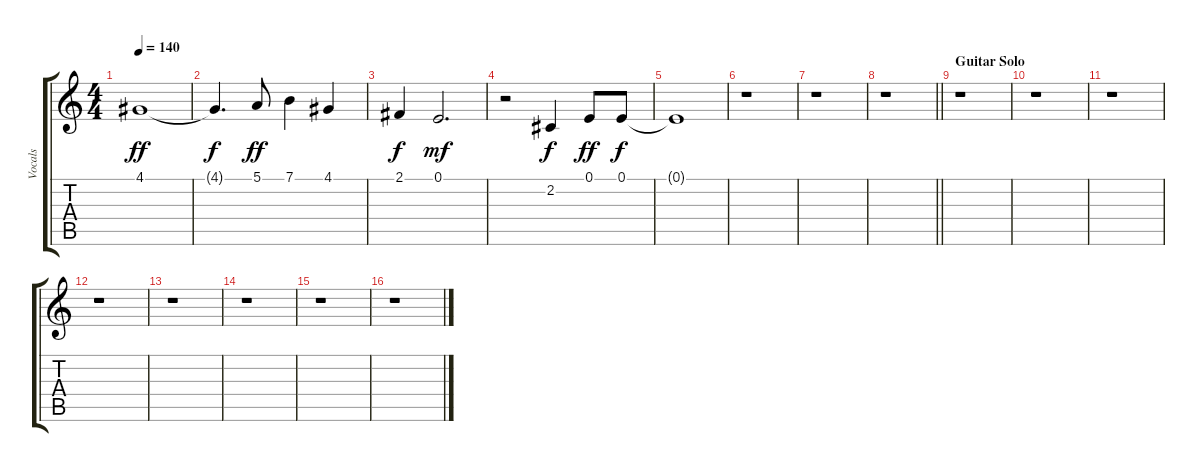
\track ("Vocals" "Vocals") {instrument harmonica}
\staff {score tabs}
\tuning (E4 B3 G3 D3 A2 E2) {hide}
\ts (4 4)
\tempo 140
\clef g2
\ks c
4.1.1{dy ff} |
4.1{t}.4{d dy f} 5.1.8{dy ff} 7.1.4 4.1.4 |
2.1.4{dy f} 0.1.2{d dy mf} |
r.2 2.2.4{dy f} 0.1.8{dy ff} 0.1.8{dy f} |
0.1{t}.1 |
r.1 |
r.1 |
\barLineRight lightlight
r.1 |
\section ("" "Guitar Solo")
r.1 |
r.1 |
r.1 |
r.1 |
r.1 |
r.1 |
r.1 |
r.1
